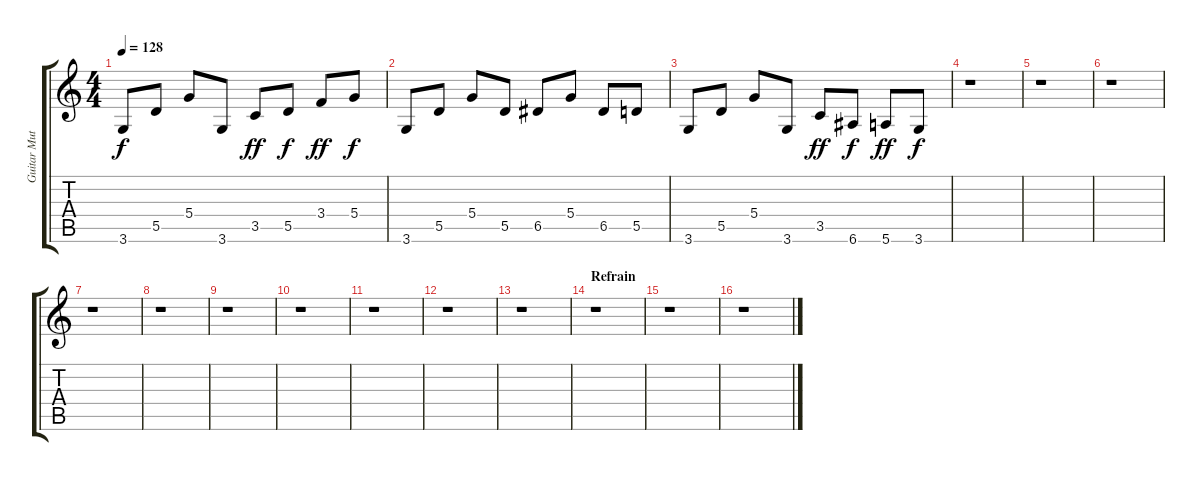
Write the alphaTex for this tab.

\track ("Guitar Muted" "Guitar Mut") {instrument electricguitarmuted}
\staff {score tabs}
\tuning (E4 B3 G3 D3 A2 E2) {hide}
\ts (4 4)
\tempo 128
\clef g2
\ks c
3.6.8{dy f} 5.5.8 5.4.8 3.6.8 3.5.8{dy ff} 5.5.8{dy f} 3.4.8{dy ff} 5.4.8{dy f} |
3.6.8 5.5.8 5.4.8 5.5.8 6.5.8 5.4.8 6.5.8 5.5.8 |
3.6.8 5.5.8 5.4.8 3.6.8 3.5.8{dy ff} 6.6.8{dy f} 5.6.8{dy ff} 3.6.8{dy f} |
r.1 |
r.1 |
r.1 |
r.1 |
r.1 |
r.1 |
r.1 |
r.1 |
r.1 |
r.1 |
\section ("" "Refrain")
r.1 |
r.1 |
r.1
